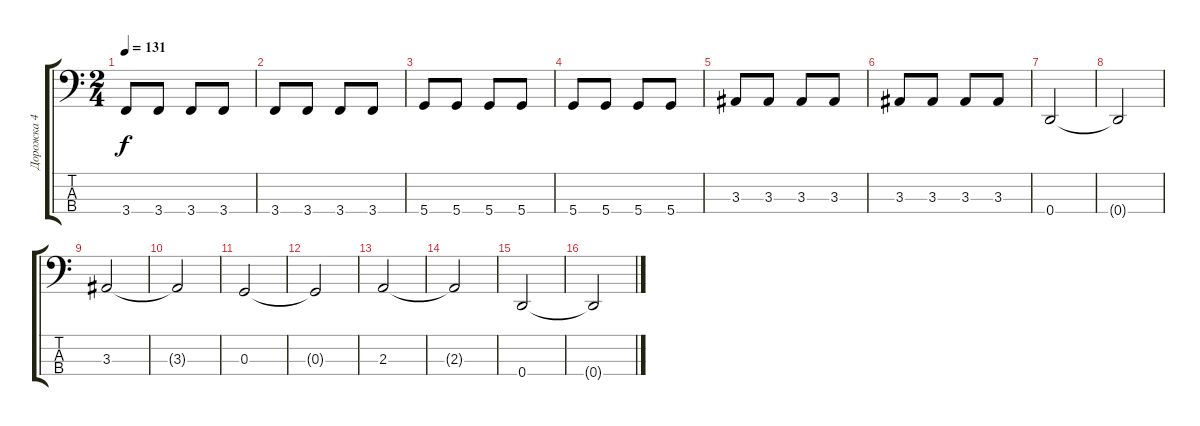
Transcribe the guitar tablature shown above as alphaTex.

\track ("Дорожка 4" "Дорожка 4") {instrument electricbassfinger}
\staff {score tabs}
\tuning (F2 C2 G1 D1) {hide}
\ts (2 4)
\tempo 131
\clef f4
\ks c
3.4.8{dy f} 3.4.8 3.4.8 3.4.8 |
3.4.8 3.4.8 3.4.8 3.4.8 |
5.4.8 5.4.8 5.4.8 5.4.8 |
5.4.8 5.4.8 5.4.8 5.4.8 |
3.3.8 3.3.8 3.3.8 3.3.8 |
3.3.8 3.3.8 3.3.8 3.3.8 |
0.4.2 |
0.4{t}.2 |
3.3.2 |
3.3{t}.2 |
0.3.2 |
0.3{t}.2 |
2.3.2 |
2.3{t}.2 |
0.4.2 |
0.4{t}.2
